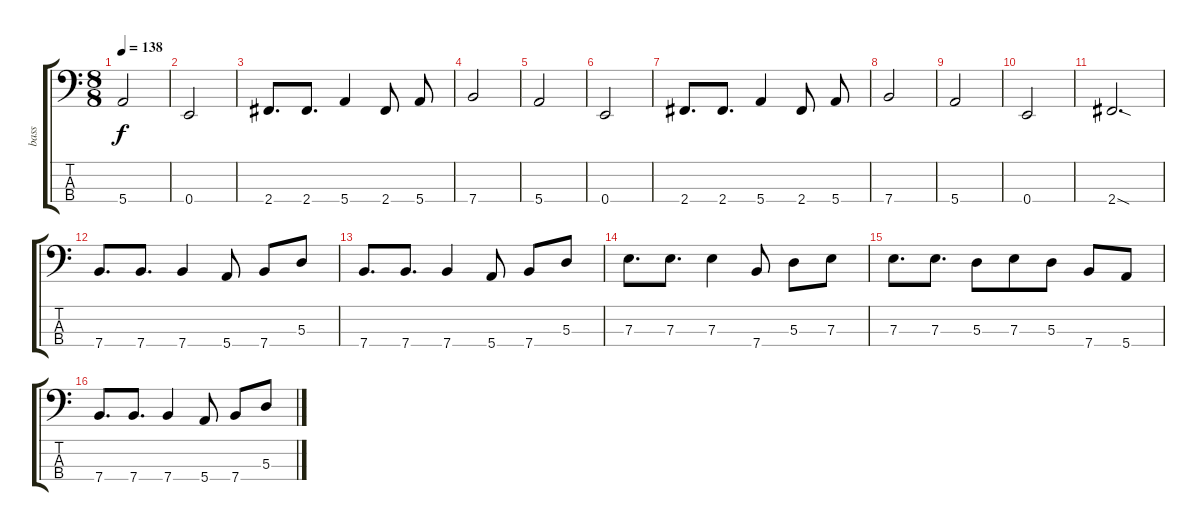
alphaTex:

\track ("bass" "bass") {instrument electricbassfinger}
\staff {score tabs}
\tuning (G2 D2 A1 E1) {hide}
\ts (8 8)
\tempo 138
\clef f4
\ks c
5.4.2{dy f} |
0.4.2 |
2.4.8{d} 2.4.8{d} 5.4.4 2.4.8 5.4.8 |
7.4.2 |
5.4.2 |
0.4.2 |
2.4.8{d} 2.4.8{d} 5.4.4 2.4.8 5.4.8 |
7.4.2 |
5.4.2 |
0.4.2 |
2.4{sod}.2{d} |
7.4.8{d} 7.4.8{d} 7.4.4 5.4.8 7.4.8 5.3.8 |
7.4.8{d} 7.4.8{d} 7.4.4 5.4.8 7.4.8 5.3.8 |
7.3.8{d} 7.3.8{d} 7.3.4 7.4.8 5.3.8 7.3.8 |
7.3.8{d} 7.3.8{d} 5.3.8 7.3.8 5.3.8 7.4.8 5.4.8 |
7.4.8{d} 7.4.8{d} 7.4.4 5.4.8 7.4.8 5.3.8
